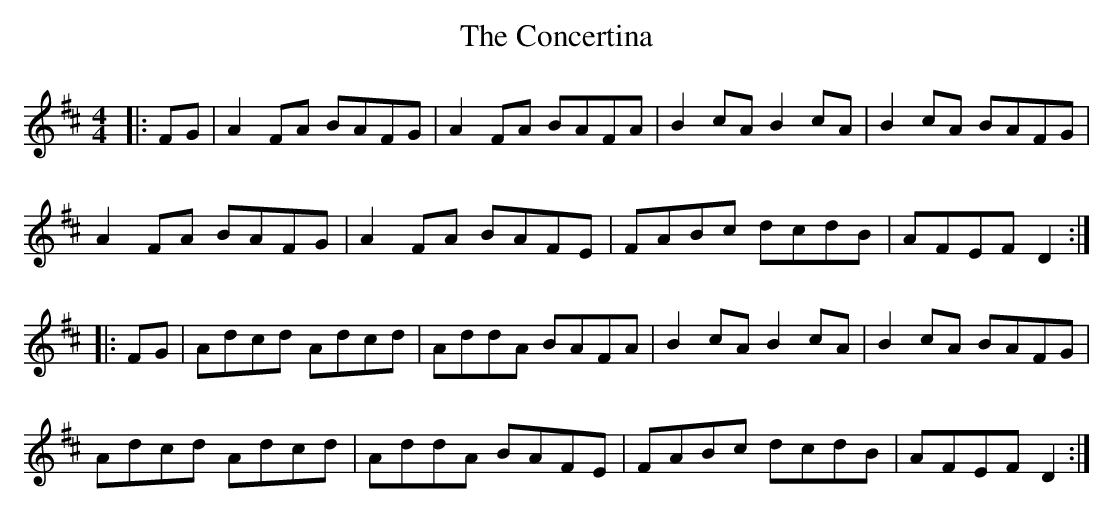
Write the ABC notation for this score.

X:1
T: The Concertina
M: 4/4
L: 1/8
K: Dmaj
|:FG|A2FA BAFG|A2 FA BAFA|B2 cA B2 cA|B2 cA BAFG|
A2FA BAFG|A2 FA BAFE|FABc dcdB|AFEF D2:|
|:FG|Adcd Adcd|AddA BAFA|B2 cA B2 cA|B2 cA BAFG|
Adcd Adcd|AddA BAFE|FABc dcdB|AFEF D2:|
